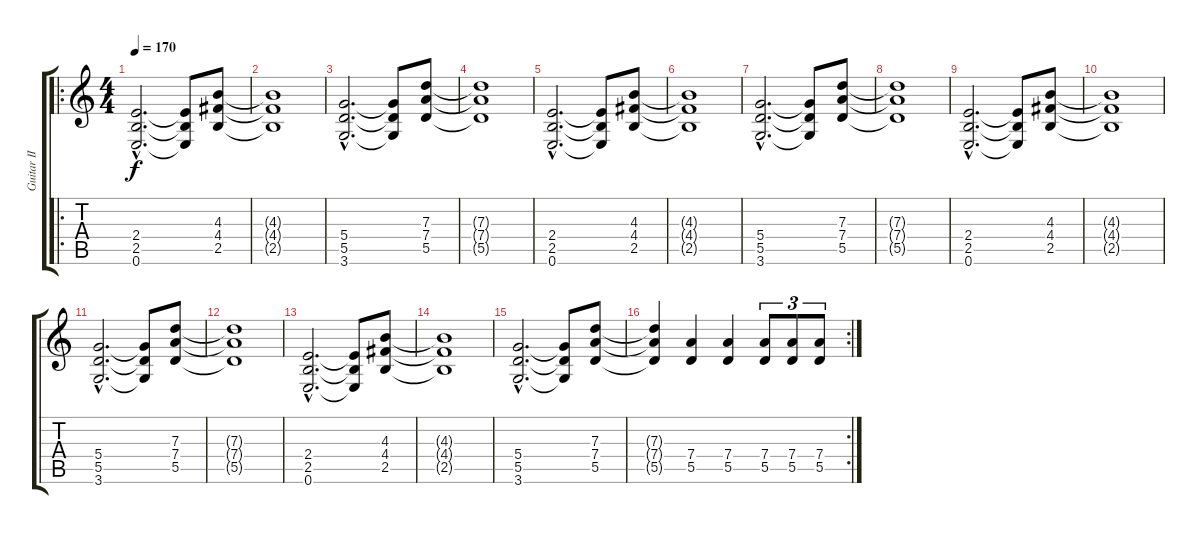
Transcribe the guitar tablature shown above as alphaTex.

\track ("Guitar II" "Guitar II") {instrument distortionguitar}
\staff {score tabs}
\tuning (E4 B3 G3 D3 A2 E2) {hide}
\ro
\ts (4 4)
\tempo 170
\clef g2
\ks c
(2.4{hac} 2.5{hac} 0.6{hac}).2{d dy f} (2.4{t} 2.5{t} 0.6{t}).8 (4.3 4.4 2.5).8 |
(4.3{t} 4.4{t} 2.5{t}).1 |
(5.4{hac} 5.5{hac} 3.6{hac}).2{d} (5.4{t} 5.5{t} 3.6{t}).8 (7.3 7.4 5.5).8 |
(7.3{t} 7.4{t} 5.5{t}).1 |
(2.4{hac} 2.5{hac} 0.6{hac}).2{d} (2.4{t} 2.5{t} 0.6{t}).8 (4.3 4.4 2.5).8 |
(4.3{t} 4.4{t} 2.5{t}).1 |
(5.4{hac} 5.5{hac} 3.6{hac}).2{d} (5.4{t} 5.5{t} 3.6{t}).8 (7.3 7.4 5.5).8 |
(7.3{t} 7.4{t} 5.5{t}).1 |
(2.4{hac} 2.5{hac} 0.6{hac}).2{d} (2.4{t} 2.5{t} 0.6{t}).8 (4.3 4.4 2.5).8 |
(4.3{t} 4.4{t} 2.5{t}).1 |
(5.4{hac} 5.5{hac} 3.6{hac}).2{d} (5.4{t} 5.5{t} 3.6{t}).8 (7.3 7.4 5.5).8 |
(7.3{t} 7.4{t} 5.5{t}).1 |
(2.4{hac} 2.5{hac} 0.6{hac}).2{d} (2.4{t} 2.5{t} 0.6{t}).8 (4.3 4.4 2.5).8 |
(4.3{t} 4.4{t} 2.5{t}).1 |
(5.4{hac} 5.5{hac} 3.6{hac}).2{d} (5.4{t} 5.5{t} 3.6{t}).8 (7.3 7.4 5.5).8 |
\rc 2
(7.3{t} 7.4{t} 5.5{t}).4 (7.4 5.5).4 (7.4 5.5).4 (7.4 5.5).8{tu (3 2)} (7.4 5.5).8{tu (3 2)} (7.4 5.5).8{tu (3 2)}
